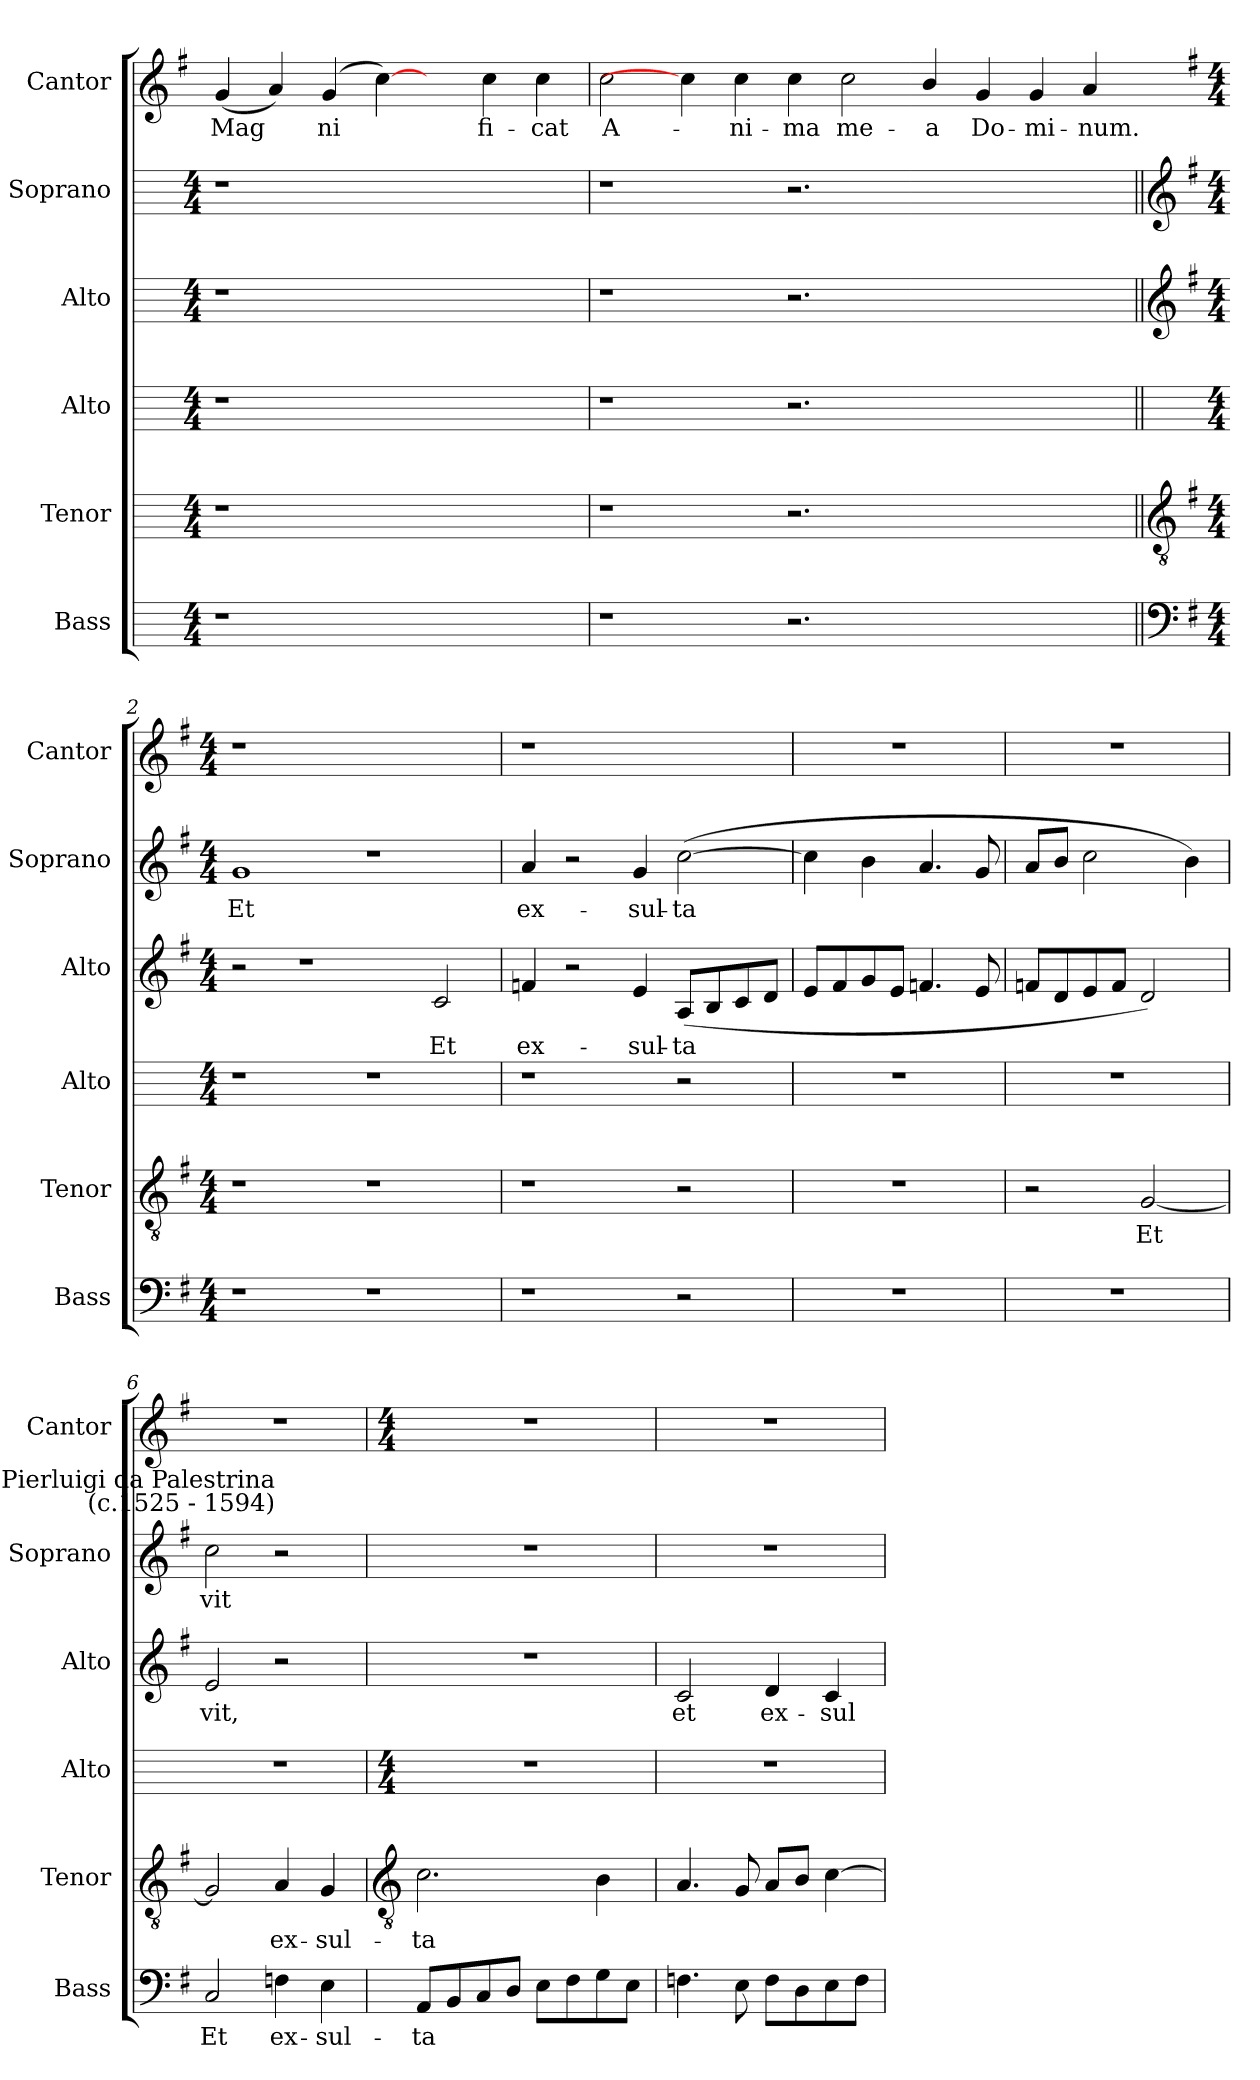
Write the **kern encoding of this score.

**kern	**text	**kern	**text	**kern	**kern	**text	**kern	**text	**kern	**text
*part6	*part6	*part5	*part5	*part4	*part3	*part3	*part2	*part2	*part1	*part1
*staff6	*staff6	*staff5	*staff5	*staff4	*staff3	*staff3	*staff2	*staff2	*staff1	*staff1
*I"Bass	*	*I"Tenor	*	*I"Alto	*I"Alto	*	*I"Soprano	*	*I"Cantor	*
*I'Bass	*	*I'Tenor	*	*I'Alto	*I'Alto	*	*I'Soprano	*	*I'Cantor	*
*	*	*	*	*	*	*	*	*	*clefG2	*
*	*	*	*	*	*	*	*	*	*k[f#]	*
*	*	*	*	*	*	*	*	*	*G:	*
*M4/4	*	*M4/4	*	*M4/4	*M4/4	*	*M4/4	*	*	*
=	=	=	=	=	=	=	=	=	=	=
!	!	!	!	!	!	!	!	!	!	!LO:LY:b
1r	.	1r	.	1r	1r	.	1r	.	(<4g	Mag
.	.	.	.	.	.	.	.	.	4a)	.
!	!	!	!	!	!	!	!	!	!	!LO:LY:b
.	.	.	.	.	.	.	.	.	(<4g	ni
.	.	.	.	.	.	.	.	.	[4cc)	.
2.ryy	.	2.ryy	.	2.ryy	2.ryy	.	2.ryy	.	4ryy	.
!	!	!	!	!	!	!	!	!	!	!LO:LY:b
.	.	.	.	.	.	.	.	.	4cc	fi-
!	!	!	!	!	!	!	!	!	!	!LO:LY:b
.	.	.	.	.	.	.	.	.	4cc	-cat
=1	=1	=1	=1	=1	=1	=1	=1	=1	=1	=1
!	!	!	!	!	!	!	!	!	!	!LO:LY:b
1r	.	1r	.	1r	1r	.	1r	.	2cc	A-
.	.	.	.	.	.	.	.	.	4cc]	.
!	!	!	!	!	!	!	!	!	!	!LO:LY:b
.	.	.	.	.	.	.	.	.	4cc	-ni-
!	!	!	!	!	!	!	!	!	!	!LO:LY:b
2.r	.	2.r	.	2.r	2.r	.	2.r	.	4cc	-ma
!	!	!	!	!	!	!	!	!	!	!LO:LY:b
.	.	.	.	.	.	.	.	.	2cc	me-
!	!	!	!	!	!	!	!	!	!	!LO:LY:b
1ryy	.	1ryy	.	1ryy	1ryy	.	1ryy	.	4b/	-a
!	!	!	!	!	!	!	!	!	!	!LO:LY:b
.	.	.	.	.	.	.	.	.	4g	Do-
!	!	!	!	!	!	!	!	!	!	!LO:LY:b
.	.	.	.	.	.	.	.	.	4g	-mi-
!	!	!	!	!	!	!	!	!	!	!LO:LY:b
.	.	.	.	.	.	.	.	.	4a	-num.
!!LO:LB:g=z
=2||	=2-	=2||	=2-	=2||	=2||	=2-	=2||	=2-	=2-	=2-
*clefF4	*	*clefGv2	*	*	*clefG2	*	*clefG2	*	*	*
*k[f#]	*	*k[f#]	*	*	*k[f#]	*	*k[f#]	*	*	*
*G:	*	*G:	*	*	*G:	*	*G:	*	*	*
*M4/4	*	*M4/4	*	*M4/4	*M4/4	*	*M4/4	*	*M4/4	*
!	!	!	!	!	!	!	!	!LO:LY:b	!	!
1r	.	1r	.	1r	2r	.	1g	Et	1r	.
.	.	.	.	.	1r	.	.	.	.	.
1r	.	1r	.	1r	.	.	1r	.	1ryy	.
!	!	!	!	!	!	!LO:LY:b	!	!	!	!
.	.	.	.	.	2c	Et	.	.	.	.
=3	=3	=3	=3	=3	=3	=3	=3	=3	=3	=3
!	!	!	!	!	!	!LO:LY:b	!	!LO:LY:b	!	!
1r	.	1r	.	1r	4f	ex-	4a	ex-	1r	.
.	.	.	.	.	2r	.	2r	.	.	.
!	!	!	!	!	!	!LO:LY:b	!	!LO:LY:b	!	!
.	.	.	.	.	4e	-sul-	4g	-sul-	.	.
!	!	!	!	!	!	!LO:LY:b	!	!LO:LY:b	!	!
2r	.	2r	.	2r	(<8AL	-ta	(>[2cc	-ta	2ryy	.
.	.	.	.	.	8B	.	.	.	.	.
.	.	.	.	.	8c	.	.	.	.	.
.	.	.	.	.	8dJ	.	.	.	.	.
=4	=4	=4	=4	=4	=4	=4	=4	=4	=4	=4
1r	.	1r	.	1r	8eL	.	4cc]	.	1r	.
.	.	.	.	.	8f#	.	.	.	.	.
.	.	.	.	.	8g	.	4b	.	.	.
.	.	.	.	.	8eJ	.	.	.	.	.
.	.	.	.	.	4.fn	.	4.a	.	.	.
.	.	.	.	.	8e	.	8g	.	.	.
=5	=5	=5	=5	=5	=5	=5	=5	=5	=5	=5
1r	.	2r	.	1r	8fL	.	8aL	.	1r	.
.	.	.	.	.	8d	.	8bJ	.	.	.
.	.	.	.	.	8e	.	2cc	.	.	.
.	.	.	.	.	8fJ	.	.	.	.	.
!	!	!	!LO:LY:b	!	!	!	!	!	!	!
.	.	[2G	Et	.	2d)	.	.	.	.	.
.	.	.	.	.	.	.	4b)	.	.	.
=6	=6	=6	=6	=6	=6	=6	=6	=6	=6	=6
!	!LO:LY:b	!	!	!	!	!LO:LY:b	!	!LO:LY:b	!	!
2C	Et	2G]	.	1r	2e	vit,	2cc	vit	1r	.
!	!	!	!	!	!	!	!LO:TX:a:rj:t=Giovanni Pierluigi da Palestrina\n(c.1525 - 1594)	!	!	!
!	!LO:LY:b	!	!LO:LY:b	!	!	!	!	!	!	!
4F	ex-	4A	ex-	.	2r	.	2r	.	.	.
!	!LO:LY:b	!	!LO:LY:b	!	!	!	!	!	!	!
4E	-sul-	4G	-sul-	.	.	.	.	.	.	.
!!LO:LB:g=z
=7	=7	=7	=7	=7	=7	=7	=7	=7	=7	=7
*	*	*clefGv2	*	*	*	*	*	*	*	*
*	*	*	*	*M4/4	*	*	*	*	*M4/4	*
!	!LO:LY:b	!	!LO:LY:b	!	!	!	!	!	!	!
8AAL	-ta	2.c	-ta	1r	1r	.	1r	.	1r	.
8BB	.	.	.	.	.	.	.	.	.	.
8C	.	.	.	.	.	.	.	.	.	.
8DJ	.	.	.	.	.	.	.	.	.	.
8EL	.	.	.	.	.	.	.	.	.	.
8F#	.	.	.	.	.	.	.	.	.	.
8G	.	4B	.	.	.	.	.	.	.	.
8EJ	.	.	.	.	.	.	.	.	.	.
=8	=8	=8	=8	=8	=8	=8	=8	=8	=8	=8
!	!	!	!	!	!	!LO:LY:b	!	!	!	!
4.Fn	.	4.A	.	1r	2c	et	1r	.	1r	.
8E	.	8G	.	.	.	.	.	.	.	.
!	!	!	!	!	!	!LO:LY:b	!	!	!	!
8FL	.	8AL	.	.	4d	ex-	.	.	.	.
8D	.	8BJ	.	.	.	.	.	.	.	.
!	!	!	!	!	!	!LO:LY:b	!	!	!	!
8E	.	[4c	.	.	4c	-sul-	.	.	.	.
8FJ	.	.	.	.	.	.	.	.	.	.
=	=	=	=	=	=	=	=	=	=	=
*-	*-	*-	*-	*-	*-	*-	*-	*-	*-	*-
